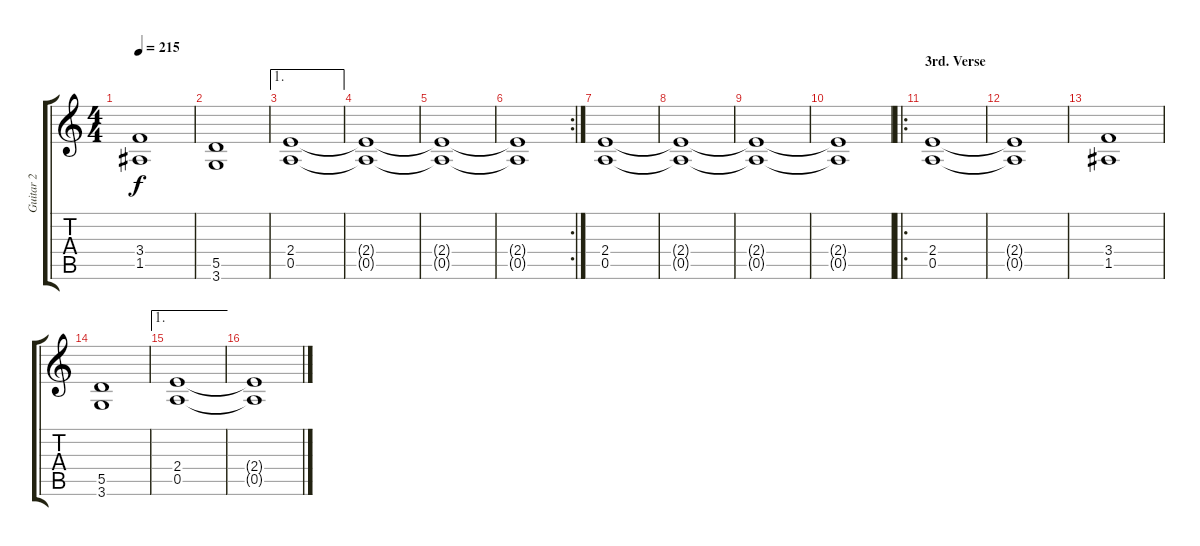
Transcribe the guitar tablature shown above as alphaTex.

\track ("Guitar 2" "Guitar 2") {instrument overdrivenguitar}
\staff {score tabs}
\tuning (E4 B3 G3 D3 A2 E2) {hide}
\ts (4 4)
\tempo 215
\clef g2
\ks c
(3.4 1.5).1{dy f} |
(5.5 3.6).1 |
\ae 1
(2.4 0.5).1 |
(2.4{t} 0.5{t}).1 |
(2.4{t} 0.5{t}).1 |
\rc 2
(2.4{t} 0.5{t}).1 |
(2.4 0.5).1 |
(2.4{t} 0.5{t}).1 |
(2.4{t} 0.5{t}).1 |
(2.4{t} 0.5{t}).1 |
\ro
\section ("" "3rd. Verse")
(2.4 0.5).1 |
(2.4{t} 0.5{t}).1 |
(3.4 1.5).1 |
(5.5 3.6).1 |
\ae 1
(2.4 0.5).1 |
(2.4{t} 0.5{t}).1
